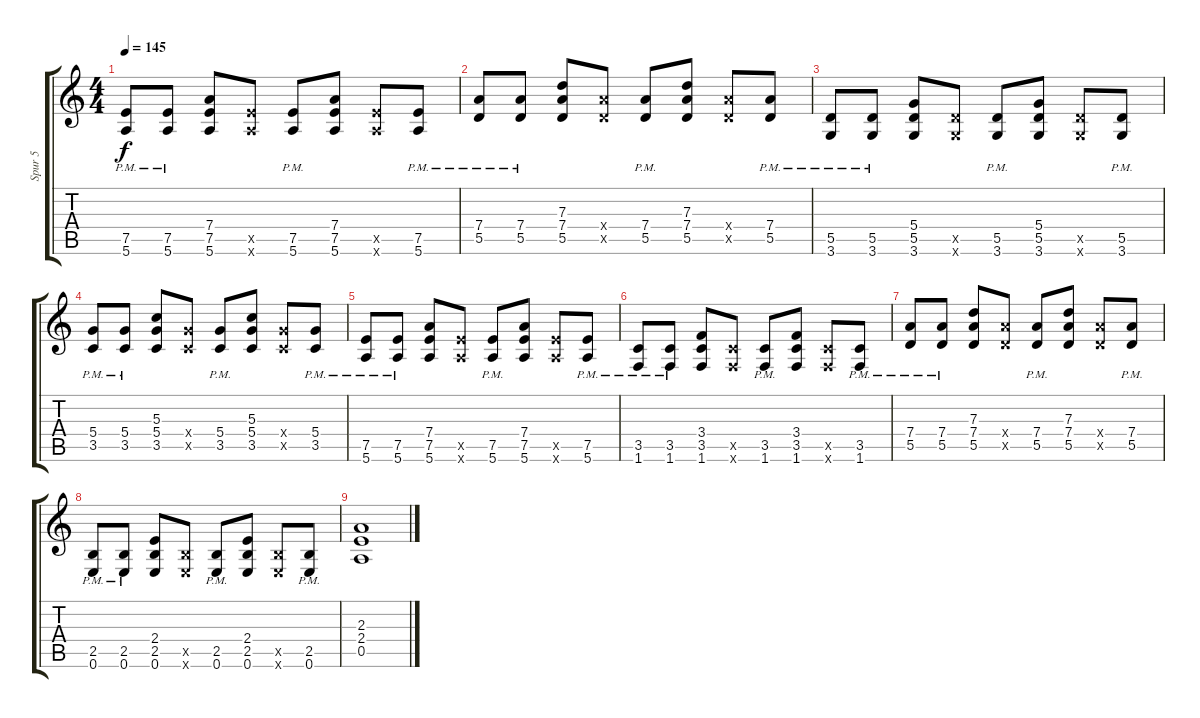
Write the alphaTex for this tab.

\track ("Spur 5" "Spur 5") {instrument overdrivenguitar}
\staff {score tabs}
\tuning (E4 B3 G3 D3 A2 E2) {hide}
\ts (4 4)
\tempo 145
\clef g2
\ks c
(7.5{pm} 5.6{pm}).8{dy f} (7.5{pm} 5.6{pm}).8 (7.4 7.5 5.6).8 (7.5{x} 5.6{x}).8 (7.5{pm} 5.6{pm}).8 (7.4 7.5 5.6).8 (7.5{x} 5.6{x}).8 (7.5{pm} 5.6{pm}).8 |
(7.4{pm} 5.5{pm}).8 (7.4{pm} 5.5{pm}).8 (7.3 7.4 5.5).8 (7.4{x} 5.5{x}).8 (7.4{pm} 5.5{pm}).8 (7.3 7.4 5.5).8 (7.4{x} 5.5{x}).8 (7.4{pm} 5.5{pm}).8 |
(5.5{pm} 3.6{pm}).8 (5.5{pm} 3.6{pm}).8 (5.4 5.5 3.6).8 (5.5{x} 3.6{x}).8 (5.5{pm} 3.6{pm}).8 (5.4 5.5 3.6).8 (5.5{x} 3.6{x}).8 (5.5{pm} 3.6{pm}).8 |
(5.4{pm} 3.5{pm}).8 (5.4{pm} 3.5{pm}).8 (5.3 5.4 3.5).8 (5.4{x} 3.5{x}).8 (5.4{pm} 3.5{pm}).8 (5.3 5.4 3.5).8 (5.4{x} 3.5{x}).8 (5.4{pm} 3.5{pm}).8 |
(7.5{pm} 5.6{pm}).8 (7.5{pm} 5.6{pm}).8 (7.4 7.5 5.6).8 (7.5{x} 5.6{x}).8 (7.5{pm} 5.6{pm}).8 (7.4 7.5 5.6).8 (7.5{x} 5.6{x}).8 (7.5{pm} 5.6{pm}).8 |
(3.5{pm} 1.6{pm}).8 (3.5{pm} 1.6{pm}).8 (3.4 3.5 1.6).8 (3.5{x} 1.6{x}).8 (3.5{pm} 1.6{pm}).8 (3.4 3.5 1.6).8 (3.5{x} 1.6{x}).8 (3.5{pm} 1.6{pm}).8 |
(7.4{pm} 5.5{pm}).8 (7.4{pm} 5.5{pm}).8 (7.3 7.4 5.5).8 (7.4{x} 5.5{x}).8 (7.4{pm} 5.5{pm}).8 (7.3 7.4 5.5).8 (7.4{x} 5.5{x}).8 (7.4{pm} 5.5{pm}).8 |
(2.5{pm} 0.6{pm}).8 (2.5{pm} 0.6{pm}).8 (2.4 2.5 0.6).8 (2.5{x} 0.6{x}).8 (2.5{pm} 0.6{pm}).8 (2.4 2.5 0.6).8 (2.5{x} 0.6{x}).8 (2.5{pm} 0.6{pm}).8 |
(2.3 2.4 0.5).1
